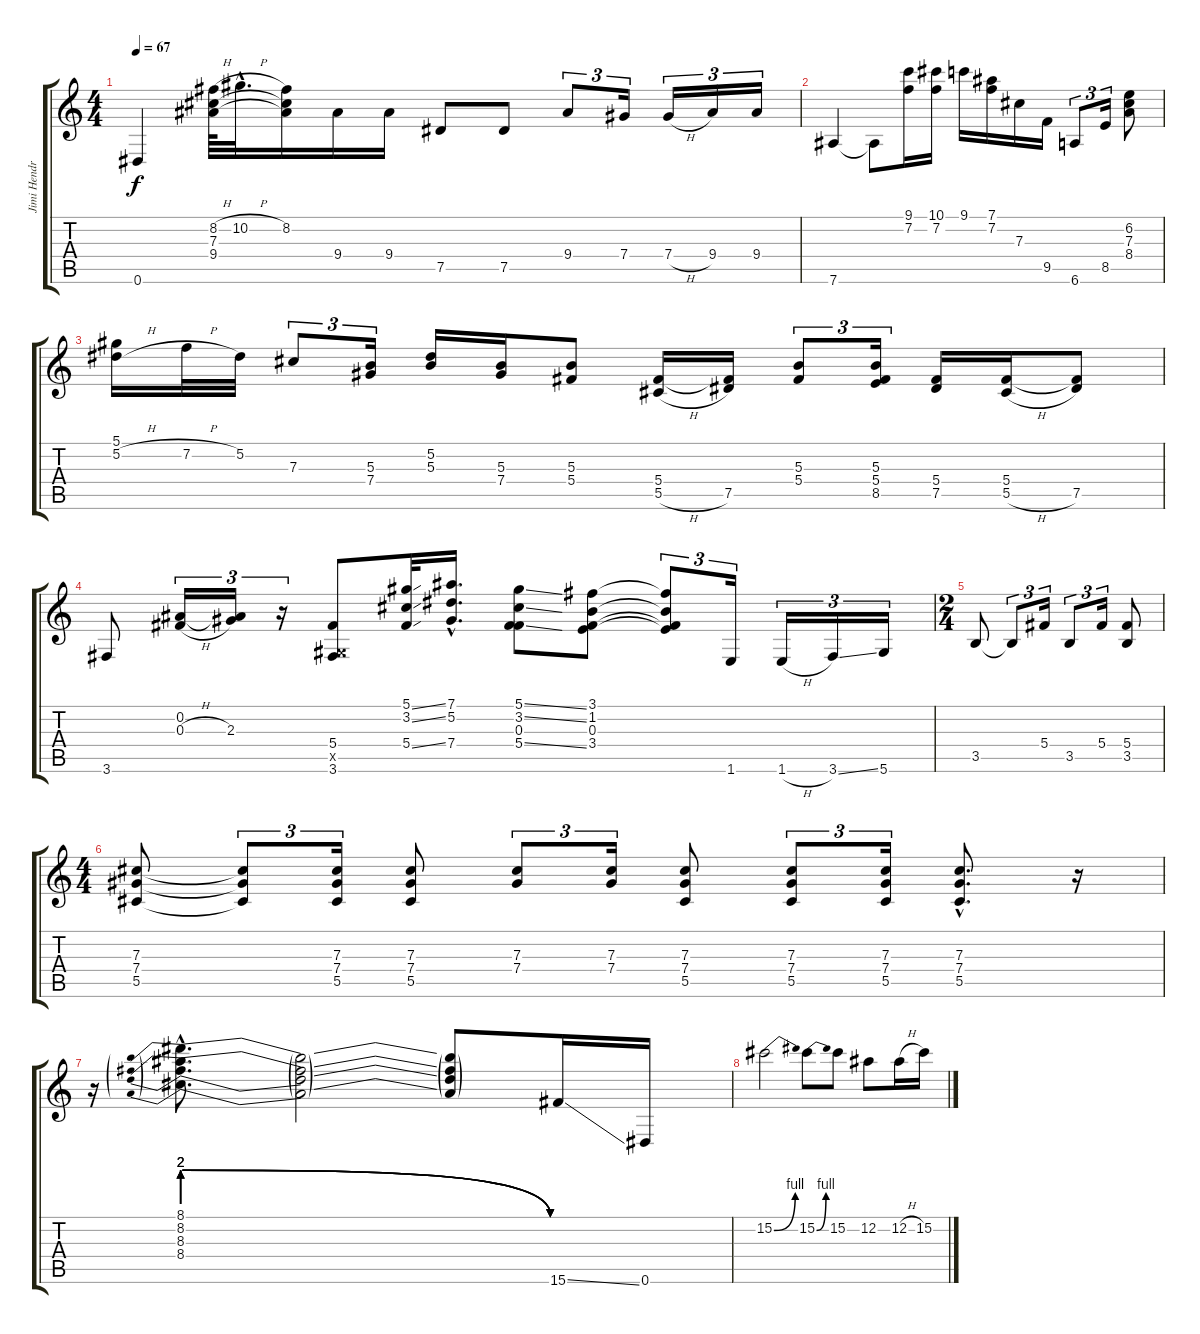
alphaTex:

\track ("Jimi Hendrix" "Jimi Hendr") {instrument electricguitarjazz}
\staff {score tabs}
\tuning (Eb4 Bb3 Gb3 Db3 Ab2 Eb2) {hide}
\ts (4 4)
\tempo 67
\clef g2
\ks c
0.6.4{dy f} (8.2{h} 7.3 9.4).64 10.2{h hac}.32{d} (8.2 7.3{t} 9.4{t}).16 9.4.16 9.4.16 7.5.8 7.5.8 9.4.8{tu (3 2)} 7.4.16{tu (3 2)} 7.4{h}.16{tu (3 2)} 9.4.16{tu (3 2)} 9.4.16{tu (3 2)} |
7.6.4 7.6{t}.8 (9.1 7.2).16 (10.1 7.2).16 9.1.16 (7.1 7.2).16 7.3.16 9.5.16 6.6.8{tu (3 2)} 8.5.16{tu (3 2)} (6.2 7.3 8.4).8 |
(5.1 5.2{h}).16 7.2{h}.32 5.2.32 7.3.8{tu (3 2)} (5.3 7.4).16{tu (3 2)} (5.2 5.3).16 (5.3 7.4).16 (5.3 5.4).8 (5.4 5.5{h}).16 (5.4{t} 7.5).16 (5.3 5.4).8{tu (3 2)} (5.3 5.4 8.5).16{tu (3 2)} (5.4 7.5).16 (5.4 5.5{h}).16 (5.4{t} 7.5).8 |
3.6.8 (0.2 0.3{h}).16{tu (3 2)} (0.2{t} 2.3).16{tu (3 2)} r.16{tu (3 2)} (5.4 0.5{x} 3.6).8 (5.1{ss} 3.2{ss} 5.4{ss}).32 (7.1{hac} 5.2{hac} 7.4{hac}).16{d} (5.1{ss} 3.2{ss} 0.3 5.4{ss}).8 (3.1 1.2 0.3 3.4).8 (3.1{t} 1.2{t} 0.3{t} 3.4{t}).8{tu (3 2)} 1.6.16{tu (3 2)} 1.6{h}.16{tu (3 2)} 3.6{ss}.16{tu (3 2)} 5.6.16{tu (3 2)} |
\ts (2 4)
3.5.8 3.5{t}.8{tu (3 2)} 5.4.16{tu (3 2)} 3.5.8{tu (3 2)} 5.4.16{tu (3 2)} (5.4 3.5).8 |
\ts (4 4)
(7.3 7.4 5.5).8 (7.3{t} 7.4{t} 5.5{t}).8{tu (3 2)} (7.3 7.4 5.5).16{tu (3 2)} (7.3 7.4 5.5).8 (7.3 7.4).8{tu (3 2)} (7.3 7.4).16{tu (3 2)} (7.3 7.4 5.5).8 (7.3 7.4 5.5).8{tu (3 2)} (7.3 7.4 5.5).16{tu (3 2)} (7.3{hac} 7.4{hac} 5.5{hac}).8{d} r.16 |
r.16 (8.1{be (prebendrelease 0 8 60 0) hac} 8.2{be (prebendrelease 0 8 60 0) hac} 8.3{be (prebendrelease 0 8 60 0) hac} 8.4{be (prebendrelease 0 8 60 0) hac}).8{d} (8.1{t} 8.2{t} 8.3{t} 8.4{t}).2 (8.1{t} 8.2{t} 8.3{t} 8.4{t}).8 15.6{ss}.16 0.6.16 |
15.2{be (bend 0 0 60 4)}.2{volume 16 instrument overdrivenguitar} 15.2{be (bend 0 0 60 4)}.8 15.2.8 12.2.8 12.2{h}.16 15.2.16
